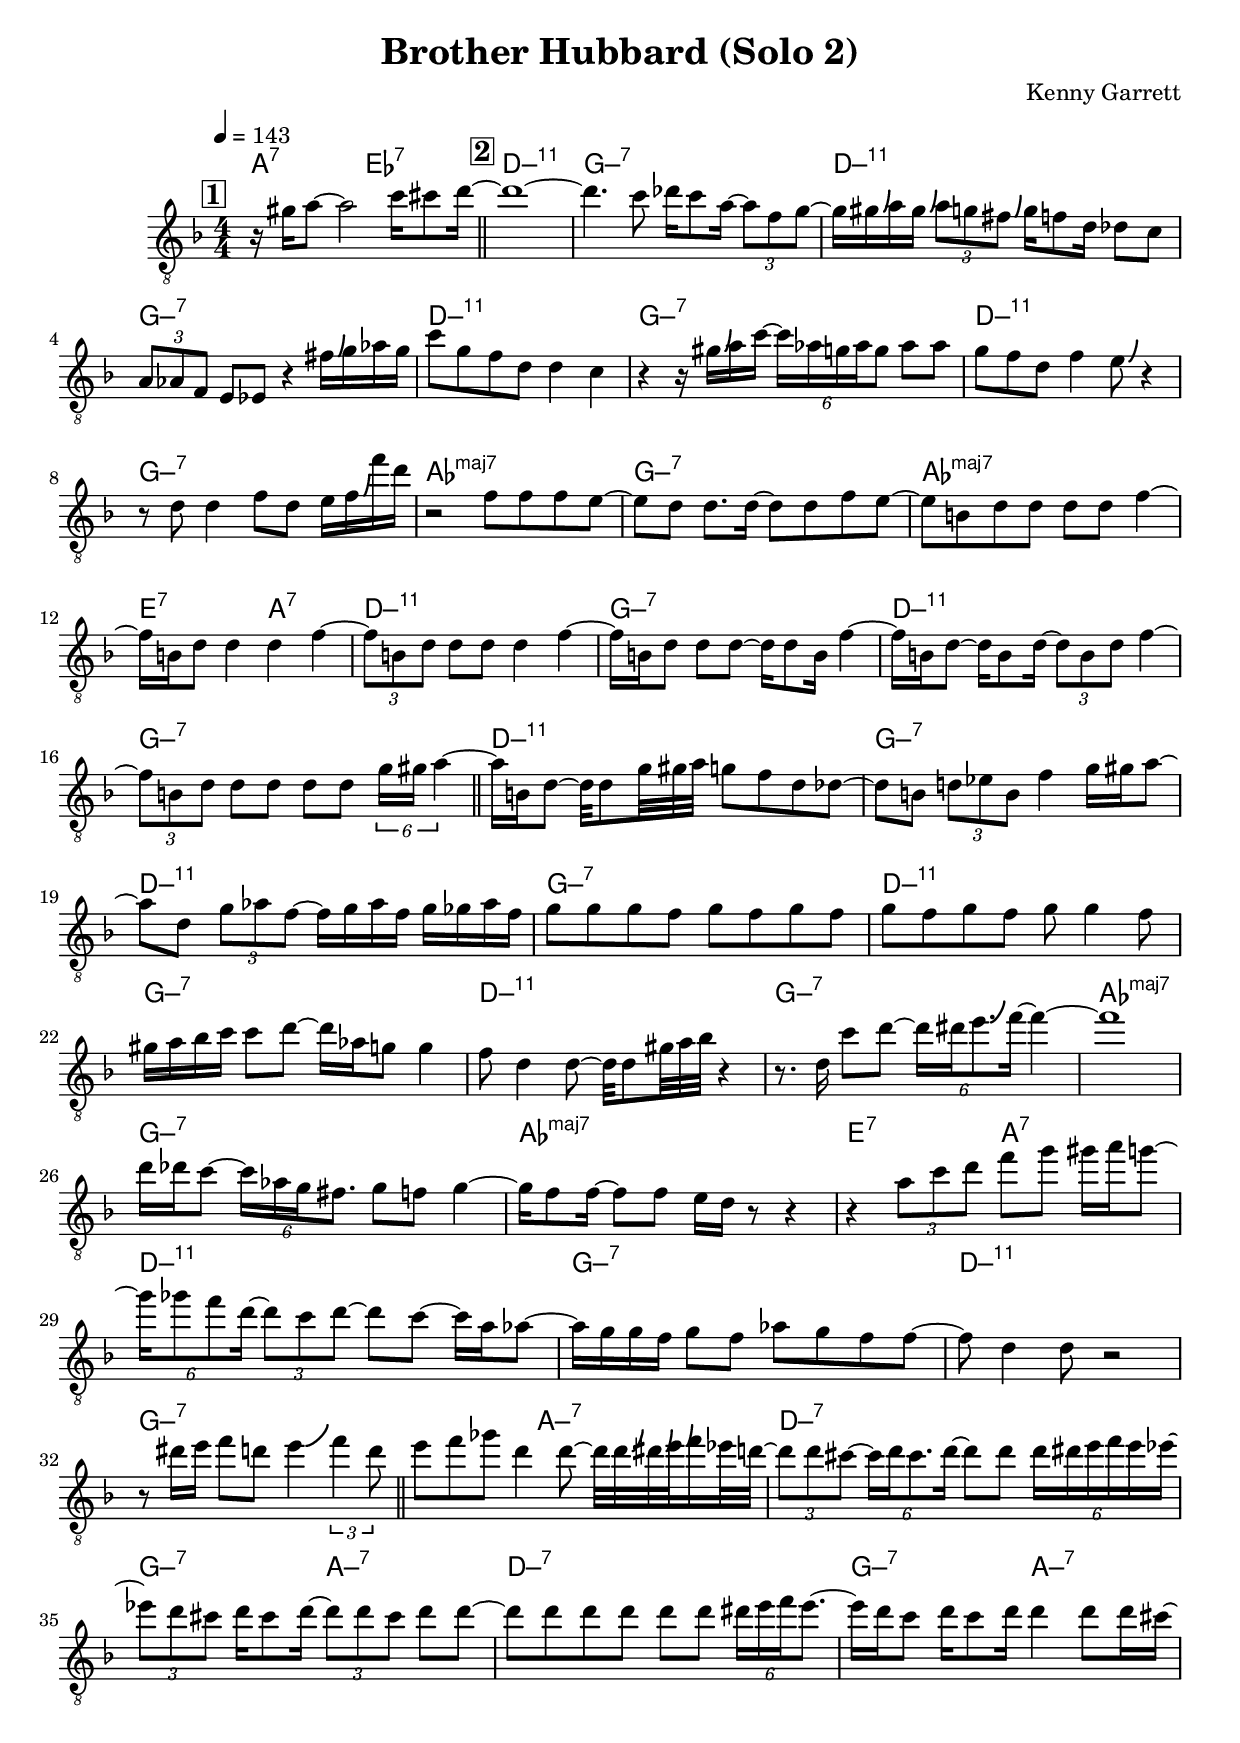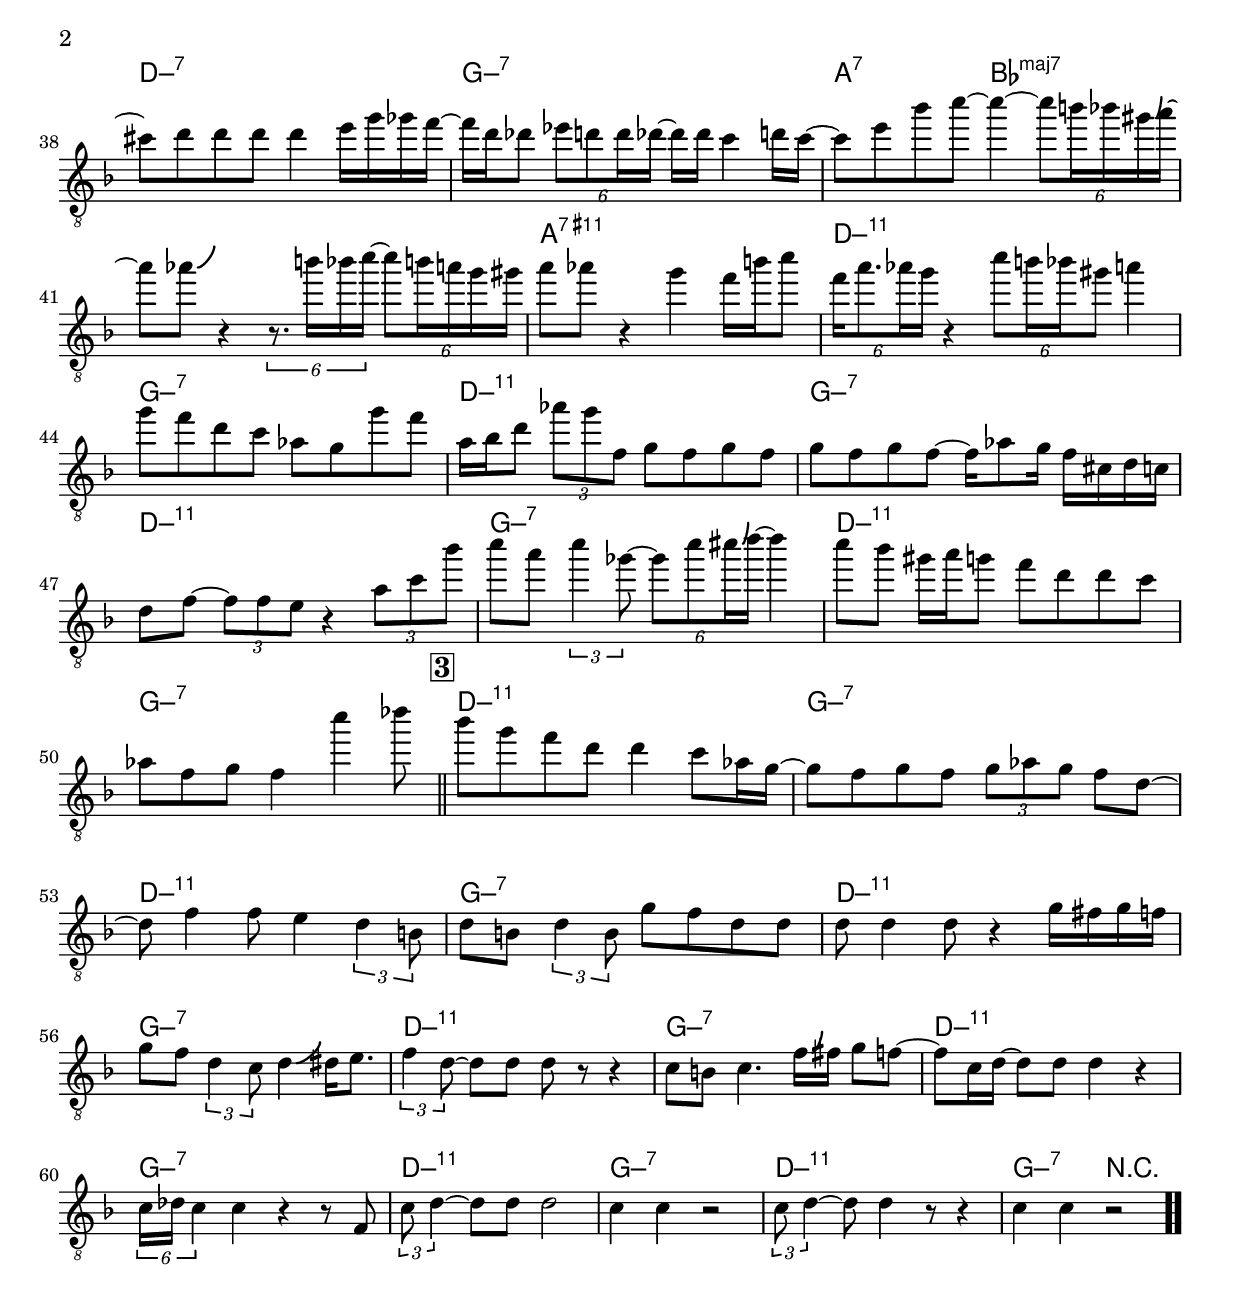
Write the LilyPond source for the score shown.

\version "2.13.2"

#(ly:set-option 'point-and-click #f)

\header {
  title = "Brother Hubbard (Solo 2)"
  composer = "Kenny Garrett"
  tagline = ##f
}
global =
{
    \override Staff.TimeSignature #'style = #'()
    \time 4/4
    \clef "treble_8"
    \key d \minor
    \override Rest #'direction = #'0
    \override MultiMeasureRest #'staff-position = #0
}
\score
{
<<
    \transpose c' c'

    \new ChordNames { \chords {
      \set majorSevenSymbol = \markup { "maj7" }
      \set minorChordModifier = \markup { \char ##x2013 }
      | a2:7 es2:7 
      | d1:min11.9 | g1:min7 | d1:min11.9 | g1:min7 | d1:min11.9 | g1:min7 | d1:min11.9 | g1:min7 
      | aes1:maj | g1:min7 | aes1:maj | e2:7 a2:7 | d1:min11.9 | g1:min7 | d1:min11.9 | g1:min7 
      | d1:min11.9 | g1:min7 | d1:min11.9 | g1:min7 | d1:min11.9 | g1:min7 | d1:min11.9 | g1:min7 
      | aes1:maj | g1:min7 | aes1:maj | e2:7 a2:7 | d1:min11.9 | g1:min7 | d1:min11.9 | g1:min7 
      | s2 a2:min7 | d1:min7 | g2:min7 a2:min7 | d1:min7 | g2:min7 a2:min7 | d1:min7 | g1:min7 | a2:7 bes2:maj 
      | s1 | a1:11+.9 | d1:min11.9 | g1:min7 | d1:min11.9 | g1:min7 | d1:min11.9 | g1:min7 
      | d1:min11.9 | g1:min7 | d1:min11.9 | g1:min7 | d1:min11.9 | g1:min7 | d1:min11.9 | g1:min7 
      | d1:min11.9 | g1:min7 | d1:min11.9 | g1:min7 | d1:min11.9 | g1:min7 | d1:min11.9 | g2:min7 r2|
      }
      }

    \new Staff
    <<
    \transpose c' c'

    {
      \global
  		%\override Score.MetronomeMark #'transparent = ##t
  		%\override Score.MetronomeMark #'stencil = ##f
  		
  		\override HorizontalBracket #'direction = #UP
  		\override HorizontalBracket #'bracket-flare = #'(0 . 0)
  		
  		\override TextSpanner #'dash-fraction = #1.0
  		\override TextSpanner #'bound-details #'left #'text = \markup{ \concat{\draw-line #'(0 . -1.0) \draw-line #'(1.0 . 0) }}
  		\override TextSpanner #'bound-details #'right #'text = \markup{ \concat{ \draw-line #'(1.0 . 0) \draw-line #'(0 . -1.0) }}
          \set Score.markFormatter = #format-mark-box-numbers


      \tempo 4 = 143
      \set Score.currentBarNumber = #0
     
      \bar "||" \mark \default r16 gis'16 a'8~ a'2 c''16 cis''8 d''16~ 
      \bar "||" \mark \default d''1~ 
      | d''4. c''8 des''16 c''8 a'16~ \tuplet 3/2 {a'8 f'8 g'8~} 
      | g'16 gis'16\bendAfter #+4  a'16 gis'16\bendAfter #+4  \tuplet 3/2 {a'8 g'8 fis'8\bendAfter #+4 } g'16 f'8 d'16 des'8 c'8 
      | \tuplet 3/2 {a8 aes8 f8} e8 es8 r4 fis'16\bendAfter #+4  g'16 aes'16 g'16 
      | c''8 g'8 f'8 d'8 d'4 c'4 
      | r4 r16 gis'16\bendAfter #+4  a'16 c''16~ \tuplet 6/4 {c''16 aes'16 g'16 aes'16 g'8} aes'8 aes'8 
      | g'8 f'8 d'8 f'4 e'8\bendAfter #+4  r4 
      | r8 d'8 d'4 f'8 d'8 e'16 f'16\bendAfter #+4  f''16 d''16 
      | r2 f'8 f'8 f'8 e'8~ 
      | e'8 d'8 d'8. d'16~ d'8 d'8 f'8 e'8~ 
      | e'8 b8 d'8 d'8 d'8 d'8 f'4~ 
      | f'16 b16 d'8 d'4 d'4 f'4~ 
      | \tuplet 3/2 {f'8 b8 d'8} d'8 d'8 d'4 f'4~ 
      | f'16 b16 d'8 d'8 d'8~ d'16 d'8 b16 f'4~ 
      | f'16 b16 d'8~ d'16 b8 d'16~ \tuplet 3/2 {d'8 b8 d'8} f'4~ 
      | \tuplet 3/2 {f'8 b8 d'8} d'8 d'8 d'8 d'8 \tuplet 6/4 {g'16 gis'16 a'4~} 
      \bar "||" a'16 b16 d'8~ d'32 d'8 g'32 gis'32 a'32 g'8 f'8 d'8 des'8~ 
      | des'8 b8 \tuplet 3/2 {d'8 es'8 b8} f'4 g'16 gis'16 a'8~ 
      | a'8 d'8 \tuplet 3/2 {g'8 aes'8 f'8~} f'16 g'16 aes'16 f'16 g'16 ges'16 aes'16 f'16 
      | g'8 g'8 g'8 f'8 g'8 f'8 g'8 f'8 
      | g'8 f'8 g'8 f'8 g'8 g'4 f'8 
      | gis'16 a'16 bes'16 c''16 c''8 d''8~ d''16 aes'16 g'8 g'4 
      | f'8 d'4 d'8~ d'32 d'8 gis'32 a'32 bes'32 r4 
      | r8. d'16 c''8 d''8~ \tuplet 6/4 {d''16 dis''16 e''8.\bendAfter #+4  f''16~} f''4~ 
      | f''1 
      | d''16 des''16 c''8~ \tuplet 6/4 {c''16 aes'16 g'16 fis'8.} g'8 f'8 g'4~ 
      | g'16 f'8 f'16~ f'8 f'8 e'16 d'16 r8 r4 
      | r4 \tuplet 3/2 {a'8 c''8 d''8} f''8 g''8 gis''16 a''16 g''8~ 
      | \tuplet 6/4 {g''16 ges''8 f''8 d''16~} \tuplet 3/2 {d''8 c''8 d''8~} d''8 c''8~ c''16 a'16 aes'8~ 
      | aes'16 g'16 g'16 f'16 g'8 f'8 aes'8 g'8 f'8 f'8~ 
      | f'8 d'4 d'8 r2 
      | r8 dis''16 e''16 f''8 d''8 e''4\bendAfter #+4  \tuplet 3/2 {f''4 d''8} 
      \bar "||" e''8 f''8 ges''8 d''4 d''8~ d''32 d''32\bendAfter #+4  dis''32\bendAfter #+4  e''32\bendAfter #+4  f''16 es''32 d''32~ 
      | \tuplet 3/2 {d''8 d''8 cis''8~} \tuplet 6/4 {cis''16 d''16 cis''8. d''16~} d''8 d''8 \tuplet 6/4 {d''16 dis''16 e''16 f''16 e''16 es''16~} 
      | \tuplet 3/2 {es''8 d''8 cis''8} d''16 cis''8 d''16~ \tuplet 3/2 {d''8 d''8 cis''8} d''8 d''8~ 
      | d''8 d''8 d''8 d''8 d''8 d''8 \tuplet 6/4 {dis''16 e''16 f''16 e''8.~} 
      | e''16 d''16 c''8 d''16 c''8 d''16 d''4 d''8 d''16 cis''16~ 
      | cis''8 d''8 d''8 d''8 d''4 e''16 g''16 ges''16 f''16~ 
      | f''16 d''16 des''8 \tuplet 6/4 {es''8 d''8 d''16 des''16~} des''16 des''16 c''4 d''16 c''16~ 
      | c''8 e''8 bes''8 c'''8~ c'''4~ \tuplet 6/4 {c'''8 b''16 bes''16 gis''16\bendAfter #+4  a''16~} 
      | a''8 aes''8\bendAfter #+4  r4 \tuplet 6/4 {r8. b''16 bes''16 c'''16~} \tuplet 6/4 {c'''8 b''16 a''16 g''16 gis''16} 
      | a''8 aes''8 r4 g''4 f''16 b''16 c'''8 
      | \tuplet 6/4 {f''16 a''8. aes''16 g''16} r4 \tuplet 6/4 {c'''8 b''16 bes''16 gis''8} a''4 
      | g''8 f''8 d''8 c''8 aes'8 g'8 g''8 f''8 
      | a'16 bes'16 d''8 \tuplet 3/2 {aes''8 g''8 f'8} g'8 f'8 g'8 f'8 
      | g'8 f'8 g'8 f'8~ f'16 aes'8 g'16 f'16 cis'16 d'16 c'16 
      | d'8 f'8~ \tuplet 3/2 {f'8 f'8 e'8} r4 \tuplet 3/2 {a'8 c''8 bes''8} 
      | c'''8 a''8 \tuplet 3/2 {c'''4 ges''8~} \tuplet 6/4 {ges''8 c'''8 cis'''16\bendAfter #+4  d'''16~} d'''4 
      | c'''8 bes''8 gis''16 a''16 g''8 f''8 d''8 d''8 c''8 
      | aes'8 f'8 g'8 f'4 c'''4 des'''8 
      \bar "||" \mark \default bes''8 g''8 f''8 d''8 d''4 c''8 aes'16 g'16~ 
      | g'8 f'8 g'8 f'8 \tuplet 3/2 {g'8 aes'8 g'8} f'8 d'8~ 
      | d'8 f'4 f'8 e'4 \tuplet 3/2 {d'4 b8} 
      | d'8 b8 \tuplet 3/2 {d'4 b8} g'8 f'8 d'8 d'8 
      | d'8 d'4 d'8 r4 g'16 fis'16 g'16 f'16 
      | g'8 f'8 \tuplet 3/2 {d'4 c'8} d'4\bendAfter #+4  dis'16 e'8. 
      | \tuplet 3/2 {f'4 d'8~} d'8 d'8 d'8 r8 r4 
      | c'8 b8 c'4. f'16\bendAfter #+4  fis'16 g'8 f'8~ 
      | f'8 c'16 d'16~ d'8 d'8 d'4 r4 
      | \tuplet 6/4 {c'16 des'16 c'4} c'4 r4 r8 f8 
      | \tuplet 3/2 {c'8 d'4~} d'8 d'8 d'2 
      | c'4 c'4 r2 
      | \tuplet 3/2 {c'8 d'4~} d'8 d'4 r8 r4 
      | c'4 c'4 r2\bar  ".."
    }
    >>
>>    
}
